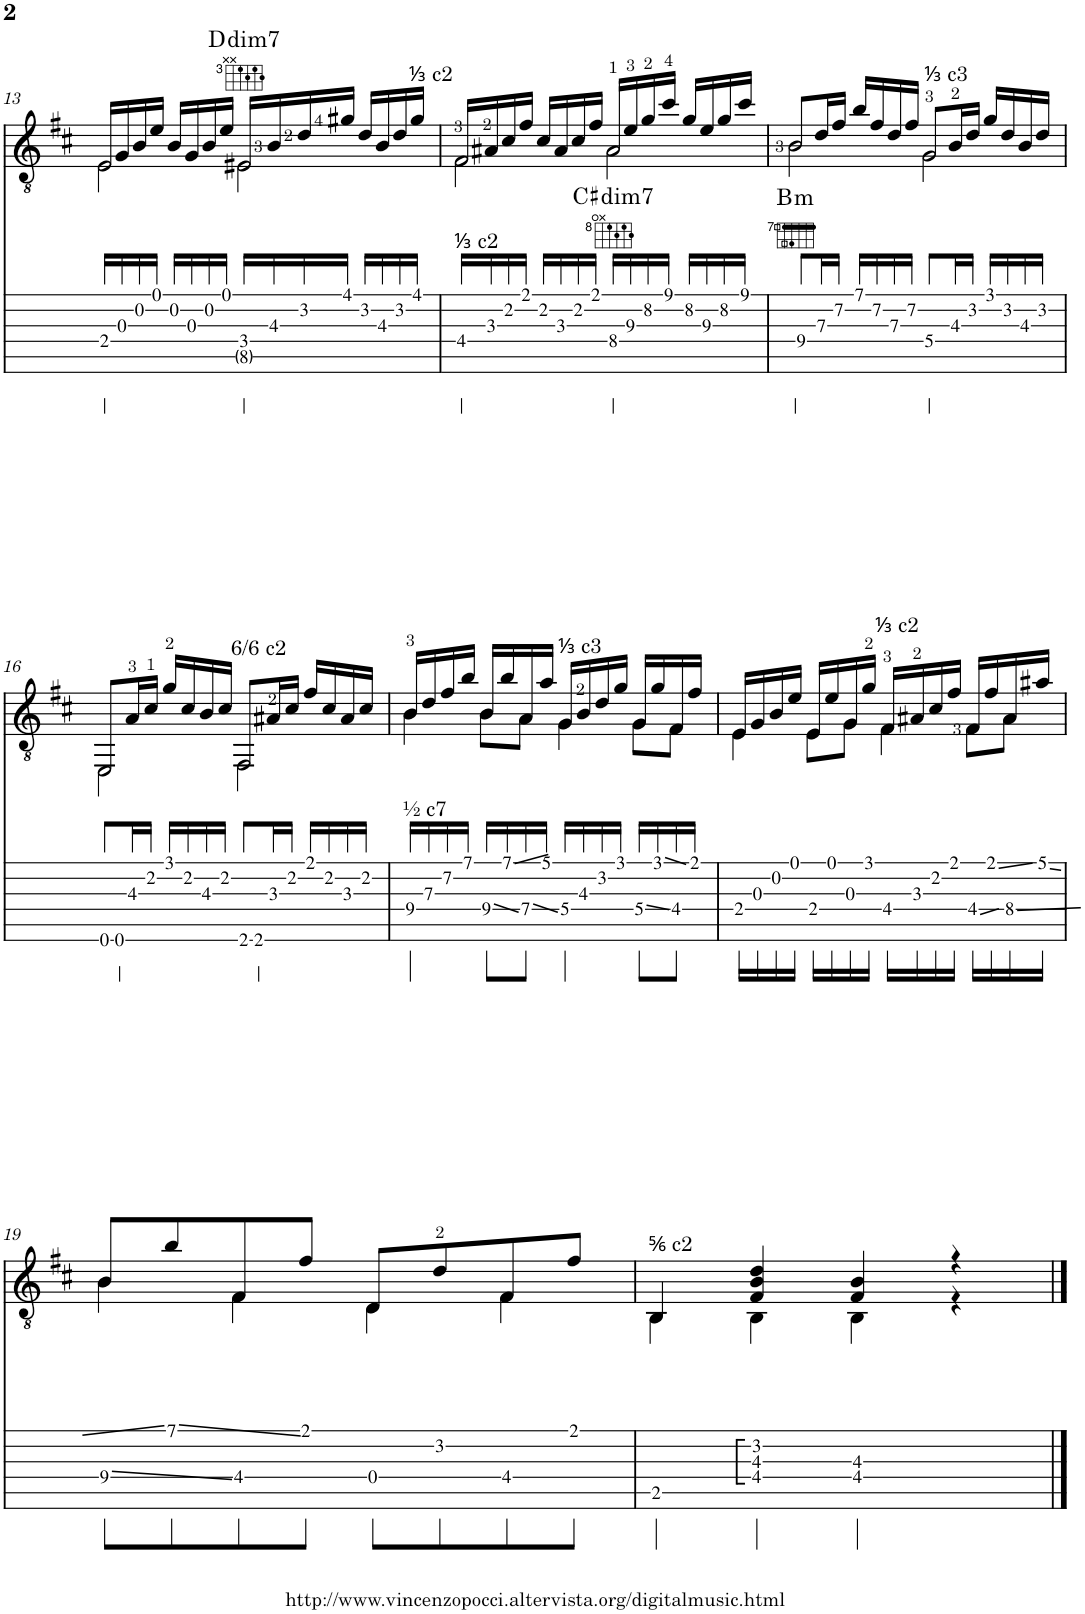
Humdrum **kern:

**kern	**harte	**kern	**harte
*part2	*part2	*part1	*part1
*staff2	*	*staff1	*
*I"Chitarra classica (Intavolatura)	*	*I"Classical Guitar	*
!!LO:PB:g=z
*	*	*clefGv2	*
*k[f#c#]	*	*k[f#c#]	*
*M4/4	*	*M4/4	*
*met(c)	*	*met(c)	*
=13	=13	=13	=13
*^	*	*	*
!	!	!	!LO:N:head=open	!
*	*	*	*^	*
16E/LL	2E\	.	16E/LL	2E\	.
16G/	.	.	16G/	.	.
16B/	.	.	16B/	.	.
16e/JJ	.	.	16e/JJ	.	.
16B/LL	.	.	16B/LL	.	.
16G/	.	.	16G/	.	.
16B/	.	.	16B/	.	.
16e/JJ	.	.	16e/JJ	.	.
!	!	!	!LO:N:head=open	!LO:N:head=open	!LO:H:kt=dim7
16E#X/LL	2E#\	.	16E#X/LL	2E#\	D:dim7
16B/	.	.	16B/	.	.
16d/	.	.	16d/	.	.
16g#X/JJ	.	.	16g#X/JJ	.	.
16d/LL	.	.	16d/LL	.	.
16B/	.	.	16B/	.	.
16d/	.	.	16d/	.	.
16g#/JJ	.	.	16g#/JJ	.	.
=14	=14	=14	=14	=14	=14
!	!	!	!LO:TX:a:t=⅓ c2	!	!
!LO:TX:a:t=⅓ c2	!	!	!	!	!
!LO:N:head=open	!	!	!LO:N:head=open	!	!
16F#/LL	2F#\	.	16F#/LL	2F#\	.
16A#X/	.	.	16A#X/	.	.
16c#/	.	.	16c#/	.	.
16f#/JJ	.	.	16f#/JJ	.	.
16c#/LL	.	.	16c#/LL	.	.
16A#/	.	.	16A#/	.	.
16c#/	.	.	16c#/	.	.
16f#/JJ	.	.	16f#/JJ	.	.
!LO:N:head=open	!	!LO:H:kt=dim7	!LO:N:head=open	!	!
16A#/LL	2A#\	C#:dim7	16A#/LL	2A#\	.
16e/	.	.	16e/	.	.
16g/	.	.	16g/	.	.
16cc#/JJ	.	.	16cc#/JJ	.	.
16g/LL	.	.	16g/LL	.	.
16e/	.	.	16e/	.	.
16g/	.	.	16g/	.	.
16cc#/JJ	.	.	16cc#/JJ	.	.
=15	=15	=15	=15	=15	=15
!	!	!LO:H:kt=m	!LO:N:head=open	!	!
8B/L	2B\	B:min	8B/L	2B\	.
16d/L	.	.	16d/L	.	.
16f#/JJ	.	.	16f#/JJ	.	.
16b/LL	.	.	16b/LL	.	.
16f#/	.	.	16f#/	.	.
16d/	.	.	16d/	.	.
16f#/JJ	.	.	16f#/JJ	.	.
!	!	!	!LO:TX:a:t=⅓ c3	!	!
!	!	!	!LO:N:head=open	!	!
8G/L	2G\	.	8G/L	2G\	.
16B/L	.	.	16B/L	.	.
16d/JJ	.	.	16d/JJ	.	.
16g/LL	.	.	16g/LL	.	.
16d/	.	.	16d/	.	.
16B/	.	.	16B/	.	.
16d/JJ	.	.	16d/JJ	.	.
!!LO:LB:g=z	!!
=16	=16	=16	=16	=16	=16
!	!	!	!LO:N:head=open	!	!
8EE/L	2EE\	.	8EE/L	2EE\	.
16B/L	.	.	16A/L	.	.
16c#/JJ	.	.	16c#/JJ	.	.
16g/LL	.	.	16g/LL	.	.
16c#/	.	.	16c#/	.	.
16B/	.	.	16B/	.	.
16c#/JJ	.	.	16c#/JJ	.	.
!	!	!	!LO:TX:a:t=6/6 c2	!	!
!	!	!	!LO:N:head=open	!	!
8FF#/L	2FF#\	.	8FF#/L	2FF#\	.
16A#X/L	.	.	16A#X/L	.	.
16c#/JJ	.	.	16c#/JJ	.	.
16f#/LL	.	.	16f#/LL	.	.
16c#/	.	.	16c#/	.	.
16A#/	.	.	16A#/	.	.
16c#/JJ	.	.	16c#/JJ	.	.
=17	=17	=17	=17	=17	=17
!LO:TX:a:t=½ c7	!	!	!	!	!
16B/LL	4B\	.	16B/LL	4B\	.
16d/	.	.	16d/	.	.
16f#/	.	.	16f#/	.	.
16b/JJ	.	.	16b/JJ	.	.
16B/LL	8B\L	.	16B/LL	8B\L	.
16b/	.	.	16b/	.	.
16A/	8A\J	.	16A/	8A\J	.
16a/JJ	.	.	16a/JJ	.	.
!	!	!	!LO:TX:a:t=⅓ c3	!	!
16G/LL	4G\	.	16G/LL	4G\	.
16B/	.	.	16B/	.	.
16d/	.	.	16d/	.	.
16g/JJ	.	.	16g/JJ	.	.
16G/LL	8G\L	.	16G/LL	8G\L	.
16g/	.	.	16g/	.	.
16F#/	8F#\J	.	16F#/	8F#\J	.
16f#/JJ	.	.	16f#/JJ	.	.
*v	*v	*	*	*	*
=18	=18	=18	=18	=18
16E\LL	.	16E/LL	4E\	.
16G\	.	16G/	.	.
16B\	.	16B/	.	.
16e\JJ	.	16e/JJ	.	.
16E\LL	.	16E/LL	8E\L	.
16e\	.	16e/	.	.
16G\	.	16G/	8G\J	.
16g\JJ	.	16g/JJ	.	.
!	!	!LO:TX:a:t=⅓ c2	!	!
16F#\LL	.	16F#/LL	4F#\	.
16A#X\	.	16A#X/	.	.
16c#\	.	16c#/	.	.
16f#\JJ	.	16f#/JJ	.	.
16F#\LL	.	16F#/LL	8F#\L	.
16f#\	.	16f#/	.	.
16A#\	.	16A#/	8A#\J	.
16a\JJ	.	16a#X/JJ	.	.
!!LO:LB:g=z	!!
=19	=19	=19	=19	=19
8B\L	.	8B/L	4B\	.
8b\	.	8b/	.	.
8F#\	.	8F#/	4F#\	.
8f#\J	.	8f#/J	.	.
8D\L	.	8D/L	4D\	.
8d\	.	8d/	.	.
8F#\	.	8F#/	4F#\	.
8f#\J	.	8f#/J	.	.
=20	=20	=20	=20	=20
!	!	!LO:TX:a:t=⅚ c2	!	!
4BB\	.	4BB/	4BB\	.
4F#\ 4B\ 4d\	.	4F#/ 4B/ 4d/	4BB\	.
4F#\ 4B\	.	4F#/ 4B/	4BB\	.
4r	.	4r	4r	.
*	*	*v	*v	*
==	==	==	==
*-	*-	*-	*-
